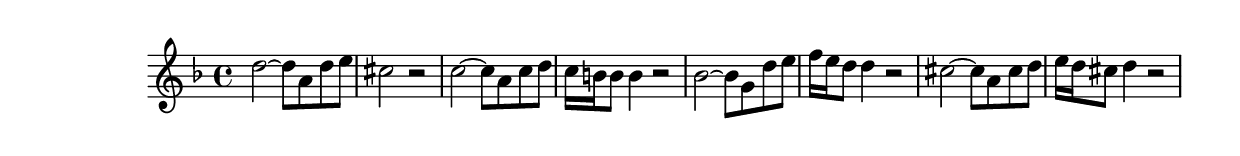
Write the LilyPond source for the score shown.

\version "2.22.1"

\relative {
  \key d \minor
  d''2~ 8 a d e | cis2 r |
  c2~ 8 a c d | c16 b b8 b4 r2 |
  bes2~ 8 g d' e | f16 e d8 d4 r2 |
  cis2~ 8 a cis d | e16 d cis8 d4 r2 |
}
